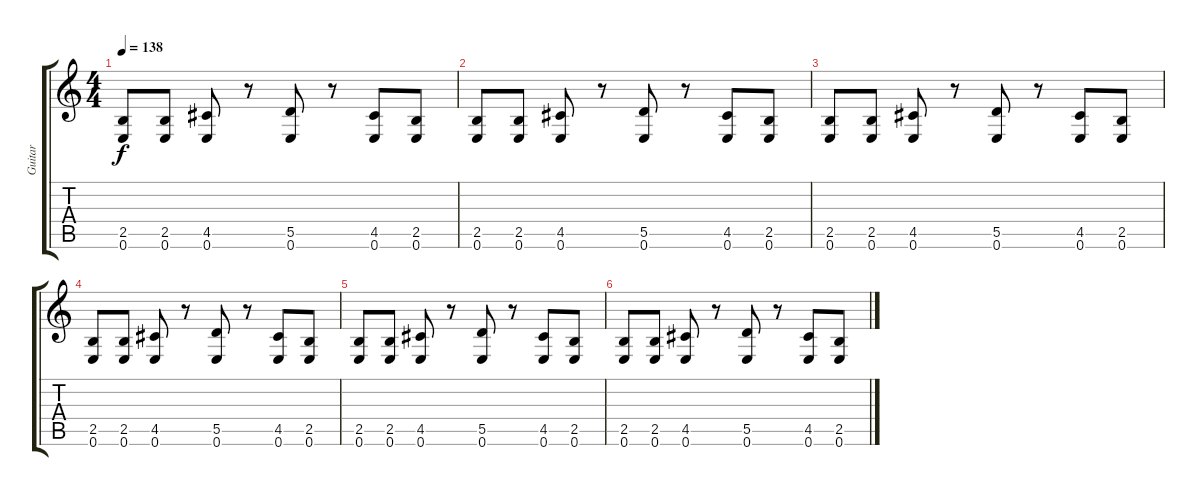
\track ("Guitar" "Guitar") {instrument electricguitarclean}
\staff {score tabs}
\tuning (E4 B3 G3 D3 A2 E2) {hide}
\ts (4 4)
\tempo 138
\clef g2
\ks c
(2.5 0.6).8{dy f volume 10} (2.5 0.6).8 (4.5 0.6).8 r.8 (5.5 0.6).8 r.8 (4.5 0.6).8 (2.5 0.6).8 |
(2.5 0.6).8{volume 8} (2.5 0.6).8 (4.5 0.6).8 r.8 (5.5 0.6).8 r.8 (4.5 0.6).8 (2.5 0.6).8 |
(2.5 0.6).8{volume 6} (2.5 0.6).8 (4.5 0.6).8 r.8 (5.5 0.6).8 r.8 (4.5 0.6).8 (2.5 0.6).8 |
(2.5 0.6).8{volume 5} (2.5 0.6).8 (4.5 0.6).8 r.8 (5.5 0.6).8 r.8 (4.5 0.6).8 (2.5 0.6).8 |
(2.5 0.6).8{volume 3} (2.5 0.6).8 (4.5 0.6).8 r.8 (5.5 0.6).8 r.8 (4.5 0.6).8 (2.5 0.6).8 |
(2.5 0.6).8{volume 2} (2.5 0.6).8 (4.5 0.6).8 r.8 (5.5 0.6).8 r.8 (4.5 0.6).8 (2.5 0.6).8
